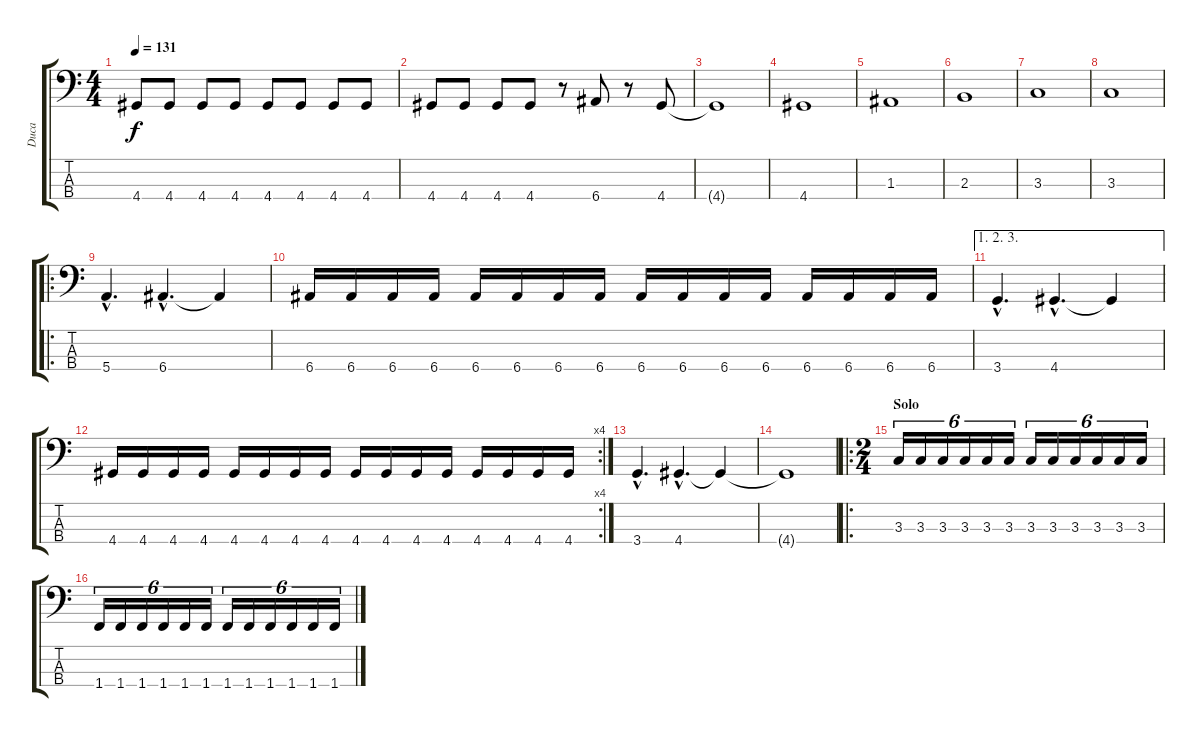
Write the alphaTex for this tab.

\track ("Duca " "Duca ") {instrument electricbassfinger}
\staff {score tabs}
\tuning (G2 D2 A1 E1) {hide}
\ts (4 4)
\tempo 131
\clef f4
\ks c
4.4.8{dy f} 4.4.8 4.4.8 4.4.8 4.4.8 4.4.8 4.4.8 4.4.8 |
4.4.8 4.4.8 4.4.8 4.4.8 r.8 6.4.8 r.8 4.4.8 |
4.4{t}.1 |
4.4.1 |
1.3.1 |
2.3.1 |
3.3.1 |
3.3.1 |
\ro
5.4{hac}.4{d} 6.4{hac}.4{d} 6.4{t}.4 |
6.4.16 6.4.16 6.4.16 6.4.16 6.4.16 6.4.16 6.4.16 6.4.16 6.4.16 6.4.16 6.4.16 6.4.16 6.4.16 6.4.16 6.4.16 6.4.16 |
\ae (1 2 3)
3.4{hac}.4{d} 4.4{hac}.4{d} 4.4{t}.4 |
\rc 4
4.4.16 4.4.16 4.4.16 4.4.16 4.4.16 4.4.16 4.4.16 4.4.16 4.4.16 4.4.16 4.4.16 4.4.16 4.4.16 4.4.16 4.4.16 4.4.16 |
3.4{hac}.4{d} 4.4{hac}.4{d} 4.4{t}.4 |
4.4{t}.1 |
\ro
\ts (2 4)
\section ("" "Solo")
3.3.16{tu (6 4)} 3.3.16{tu (6 4)} 3.3.16{tu (6 4)} 3.3.16{tu (6 4)} 3.3.16{tu (6 4)} 3.3.16{tu (6 4)} 3.3.16{tu (6 4)} 3.3.16{tu (6 4)} 3.3.16{tu (6 4)} 3.3.16{tu (6 4)} 3.3.16{tu (6 4)} 3.3.16{tu (6 4)} |
1.4.16{tu (6 4)} 1.4.16{tu (6 4)} 1.4.16{tu (6 4)} 1.4.16{tu (6 4)} 1.4.16{tu (6 4)} 1.4.16{tu (6 4)} 1.4.16{tu (6 4)} 1.4.16{tu (6 4)} 1.4.16{tu (6 4)} 1.4.16{tu (6 4)} 1.4.16{tu (6 4)} 1.4.16{tu (6 4)}
